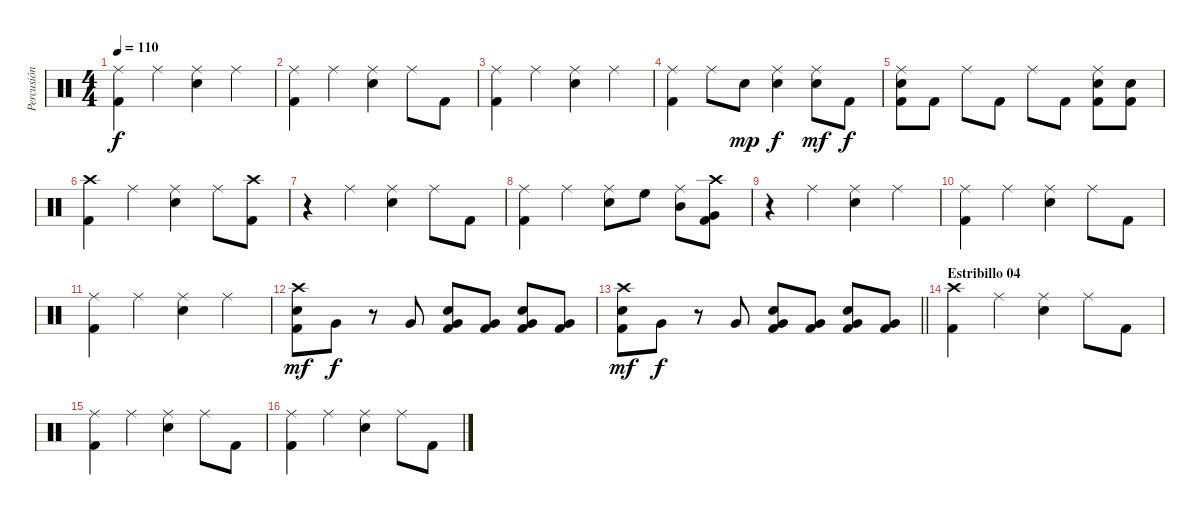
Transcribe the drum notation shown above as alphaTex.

\track ("Percusión" "Percusión") {instrument percussion}
\staff {score}
\articulation defaults
\ts (4 4)
\tempo 110
\clef neutral
\ks c
("Ride (middle)" "Kick (hit) 2").4{dy f} "Ride (middle)".4 ("Ride (middle)" "Electric Snare (hit)").4 "Ride (middle)".4 |
("Ride (middle)" "Kick (hit) 2").4 "Ride (middle)".4 ("Ride (middle)" "Electric Snare (hit)").4 "Ride (middle)".8 "Kick (hit) 2".8 |
("Ride (middle)" "Kick (hit) 2").4 "Ride (middle)".4 ("Ride (middle)" "Electric Snare (hit)").4 "Ride (middle)".4 |
("Ride (middle)" "Kick (hit) 2").4 "Ride (middle)".8 "Electric Snare (hit)".8{dy mp} ("Ride (middle)" "Electric Snare (hit)").4{dy f} ("Ride (middle)" "Electric Snare (hit)").8{dy mf} "Kick (hit) 2".8{dy f} |
("Ride (middle)" "Electric Snare (hit)" "Kick (hit) 2").8 "Kick (hit) 2".8 "Ride (middle)".8 "Kick (hit) 2".8 "Ride (middle)".8 "Kick (hit) 2".8 ("Ride (middle)" "Electric Snare (hit)" "Kick (hit) 2").8 ("Electric Snare (hit)" "Kick (hit) 2").8 |
("Crash high (hit)" "Kick (hit) 2").4 "Ride (middle)".4 ("Ride (middle)" "Electric Snare (hit)").4 "Ride (middle)".8 ("Crash high (hit)" "Kick (hit) 2").8 |
r.4 "Ride (middle)".4 ("Ride (middle)" "Electric Snare (hit)").4 "Ride (middle)".8 "Kick (hit) 2".8 |
("Ride (middle)" "Kick (hit) 2").4 "Ride (middle)".4 ("Ride (middle)" "Electric Snare (hit)").8 "High Floor Tom (hit)".8 ("Ride (middle)" "Mid Tom (hit)").8 ("Crash high (hit)" "Very Low Tom (hit)" "Kick (hit) 2").8 |
r.4 "Ride (middle)".4 ("Ride (middle)" "Electric Snare (hit)").4 "Ride (middle)".4 |
("Ride (middle)" "Kick (hit) 2").4 "Ride (middle)".4 ("Ride (middle)" "Electric Snare (hit)").4 "Ride (middle)".8 "Kick (hit) 2".8 |
("Ride (middle)" "Kick (hit) 2").4 "Ride (middle)".4 ("Ride (middle)" "Electric Snare (hit)").4 "Ride (middle)".4 |
("Crash high (hit)" "Electric Snare (hit)" "Kick (hit) 2").8{dy mf} "Very Low Tom (hit)".8{dy f} r.8 "Very Low Tom (hit)".8 ("Very Low Tom (hit)" "Electric Snare (hit)" "Kick (hit) 2").8 ("Very Low Tom (hit)" "Kick (hit) 2").8 ("Very Low Tom (hit)" "Electric Snare (hit)" "Kick (hit) 2").8 ("Very Low Tom (hit)" "Kick (hit) 2").8 |
\barLineRight lightlight
("Crash high (hit)" "Electric Snare (hit)" "Kick (hit) 2").8{dy mf} "Very Low Tom (hit)".8{dy f} r.8 "Very Low Tom (hit)".8 ("Very Low Tom (hit)" "Electric Snare (hit)" "Kick (hit) 2").8 ("Very Low Tom (hit)" "Kick (hit) 2").8 ("Very Low Tom (hit)" "Electric Snare (hit)" "Kick (hit) 2").8 ("Very Low Tom (hit)" "Kick (hit) 2").8 |
\section ("" "Estribillo 04")
("Crash high (hit)" "Kick (hit) 2").4 "Ride (middle)".4 ("Ride (middle)" "Electric Snare (hit)").4 "Ride (middle)".8 "Kick (hit) 2".8 |
("Ride (middle)" "Kick (hit) 2").4 "Ride (middle)".4 ("Ride (middle)" "Electric Snare (hit)").4 "Ride (middle)".8 "Kick (hit) 2".8 |
("Ride (middle)" "Kick (hit) 2").4 "Ride (middle)".4 ("Ride (middle)" "Electric Snare (hit)").4 "Ride (middle)".8 "Kick (hit) 2".8
